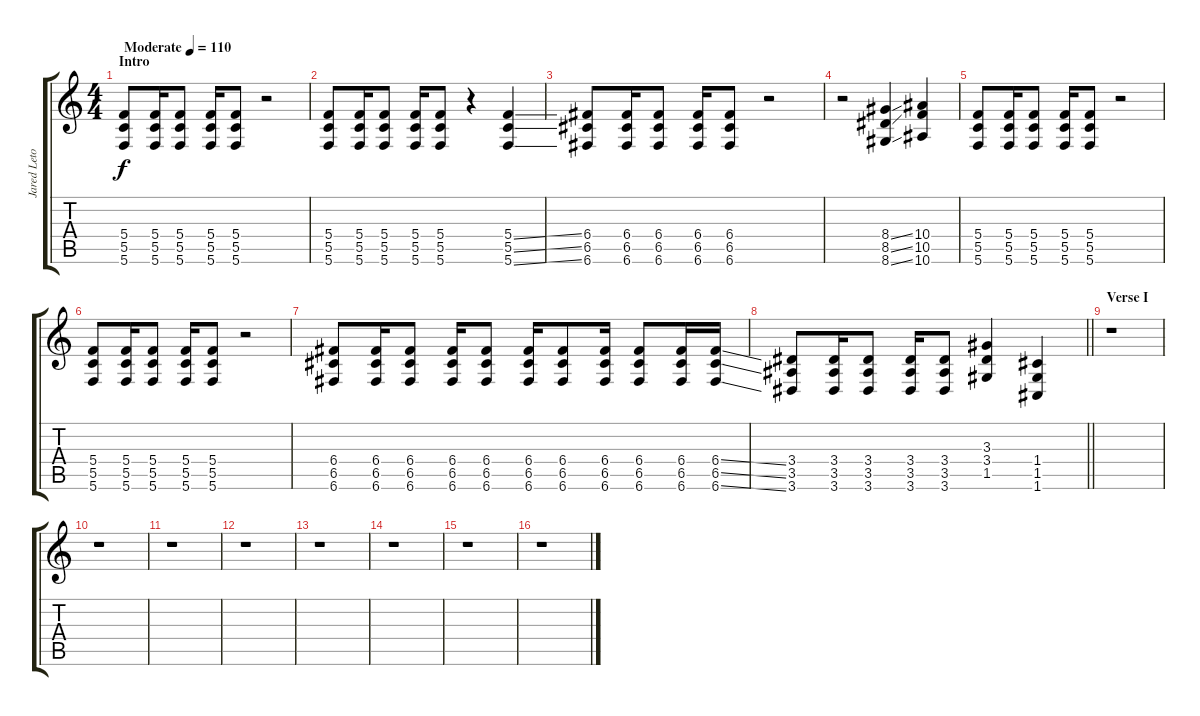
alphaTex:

\track ("Jared Leto [Guitar]" "Jared Leto") {instrument distortionguitar}
\staff {score tabs}
\tuning (D4 A3 F3 C3 G2 C2) {hide}
\ts (4 4)
\section ("" "Intro")
\tempo (110 "Moderate")
\clef g2
\ks c
(5.4 5.5 5.6).8{dy f instrument distortionguitar} (5.4 5.5 5.6).16 (5.4 5.5 5.6).8 (5.4 5.5 5.6).16 (5.4 5.5 5.6).8 r.2 |
(5.4 5.5 5.6).8 (5.4 5.5 5.6).16 (5.4 5.5 5.6).8 (5.4 5.5 5.6).16 (5.4 5.5 5.6).8 r.4 (5.4{ss} 5.5{ss} 5.6{ss}).4 |
(6.4 6.5 6.6).8 (6.4 6.5 6.6).16 (6.4 6.5 6.6).8 (6.4 6.5 6.6).16 (6.4 6.5 6.6).8 r.2 |
r.2 (8.4{ss} 8.5{ss} 8.6{ss}).4 (10.4 10.5 10.6).4 |
(5.4 5.5 5.6).8 (5.4 5.5 5.6).16 (5.4 5.5 5.6).8 (5.4 5.5 5.6).16 (5.4 5.5 5.6).8 r.2 |
(5.4 5.5 5.6).8 (5.4 5.5 5.6).16 (5.4 5.5 5.6).8 (5.4 5.5 5.6).16 (5.4 5.5 5.6).8 r.2 |
(6.4 6.5 6.6).8 (6.4 6.5 6.6).16 (6.4 6.5 6.6).8 (6.4 6.5 6.6).16 (6.4 6.5 6.6).8 (6.4 6.5 6.6).16 (6.4 6.5 6.6).8 (6.4 6.5 6.6).16 (6.4 6.5 6.6).8 (6.4 6.5 6.6).16 (6.4{ss} 6.5{ss} 6.6{ss}).16 |
\barLineRight lightlight
(3.4 3.5 3.6).8 (3.4 3.5 3.6).16 (3.4 3.5 3.6).8 (3.4 3.5 3.6).16 (3.4 3.5 3.6).8 (3.3 3.4 1.5).4 (1.4 1.5 1.6).4 |
\section ("" "Verse I")
r.1 |
r.1 |
r.1 |
r.1 |
r.1 |
r.1 |
r.1 |
r.1
